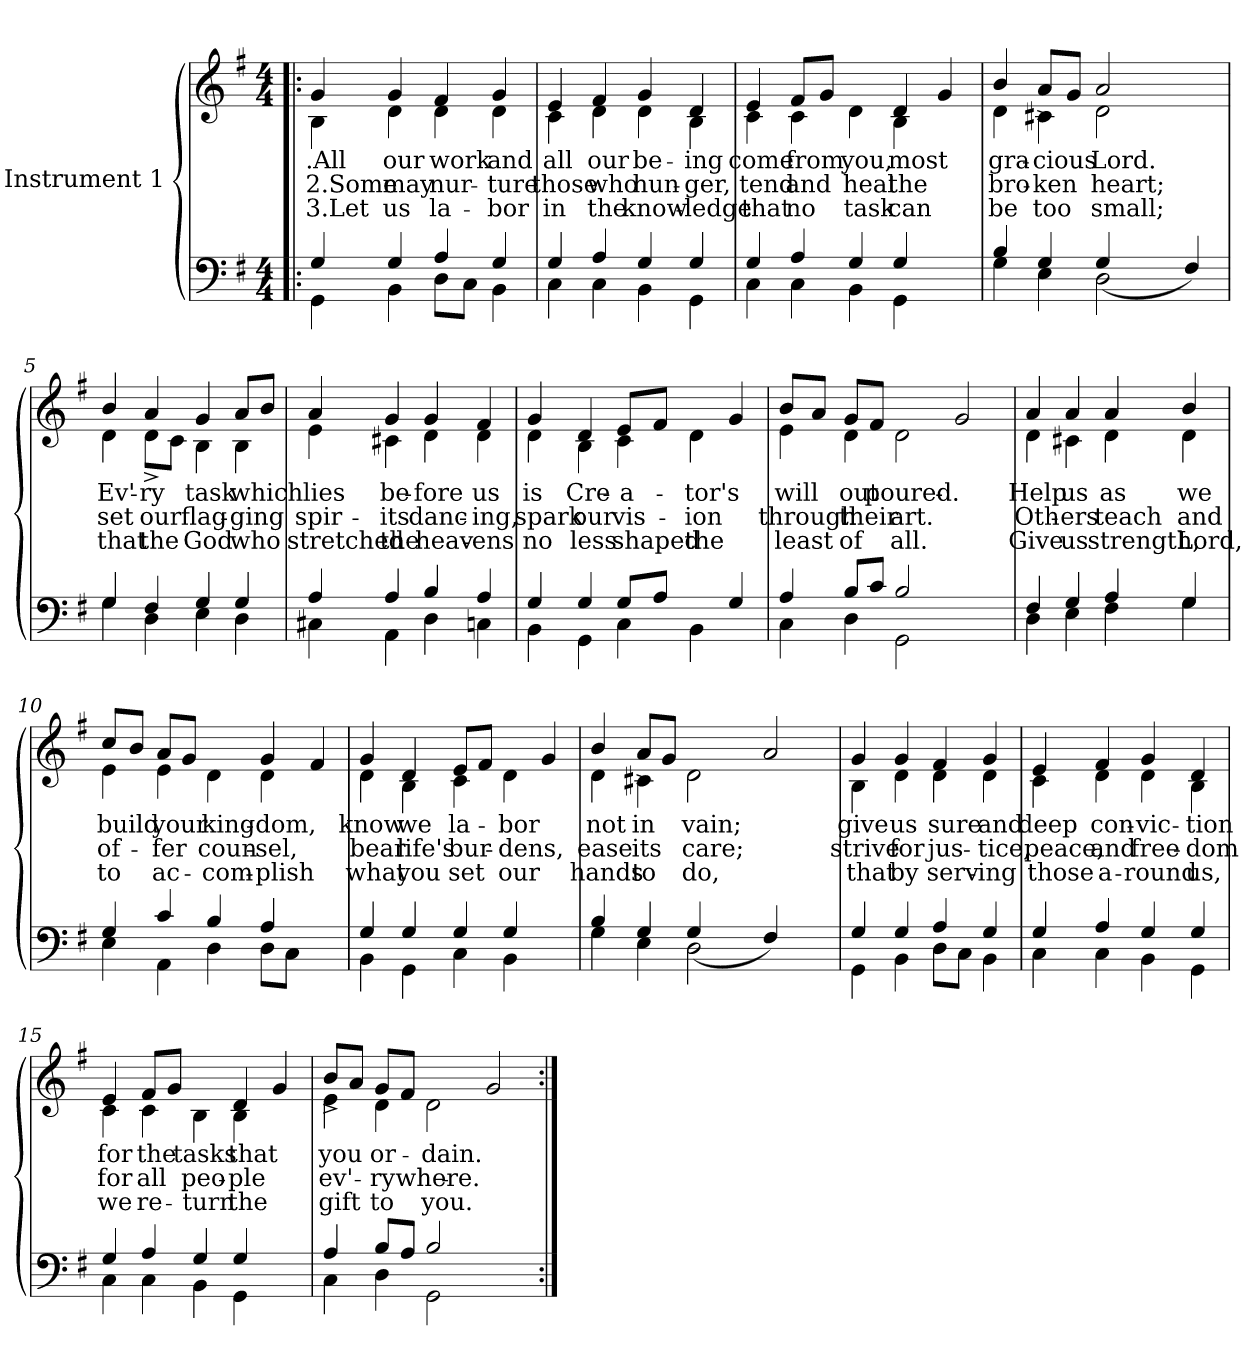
**kern	**kern	**text	**text	**text
*part2	*part1	*part1	*part1	*part1
*staff2	*staff1	*staff1	*staff1	*staff1
*I"Instrument 1	*I"Instrument 1	*	*	*
!!LO:PB:g=z
*stria5	*stria5	*	*	*
*clefF4	*clefG2	*	*	*
*k[f#]	*k[f#]	*	*	*
*G:	*G:	*	*	*
*M4/4	*M4/4	*	*	*
=1!|:	=1!|:	=1!|:	=1!|:	=1!|:
*^	*^	*	*	*
!	!	!	!	!LO:LY:b:cj	!LO:LY:b:cj	!LO:LY:b:cj
4G/	4GG\	4g/	4B<\	.All	2.Some	3.Let
!	!	!	!	!LO:LY:b:cj	!LO:LY:b:cj	!LO:LY:b:cj
4G/	4BB\	4g/	4d\	our	may	us
!	!	!	!	!LO:LY:b:cj	!LO:LY:b:cj	!LO:LY:b:cj
4A/	8D\L	4d\	4f#/	work	nur-	-la-
.	8C\J	.	.	.	.	.
!	!	!	!	!LO:LY:b:cj	!LO:LY:b:cj	!LO:LY:b:cj
4G/	4BB\	4d\	4g/	-and	ture	bor
=2	=2	=2	=2	=2	=2	=2
!	!	!	!	!LO:LY:b:cj	!LO:LY:b:cj	!LO:LY:b:cj
4C\	4G/	4e/	4c\	all	those	in
!	!	!	!	!LO:LY:b:cj	!LO:LY:b:cj	!LO:LY:b:cj
4C\	4A/	4f#/	4d\	our	who	the
!	!	!	!	!LO:LY:b:cj	!LO:LY:b:cj	!LO:LY:b:cj
4G/	4BB\	4g/	4d\	be-	-hun-	-know-
!	!	!	!	!LO:LY:b:cj	!LO:LY:b:cj	!LO:LY:b:cj
4G/	4GG\	4d/	4B\	-ing	ger,	ledge
=3	=3	=3	=3	=3	=3	=3
!	!	!	!	!LO:LY:b:cj	!LO:LY:b:cj	!LO:LY:b:cj
4G/	4C\	4c\	4e/	come	tend	that
!	!	!	!	!LO:LY:b:cj	!LO:LY:b:cj	!LO:LY:b:cj
4A/	4C\	4c\	8f#/L	from	and	no
!	!	!	!	!LO:LY:b:cj	!LO:LY:b:cj	!LO:LY:b:cj
.	.	.	8g/J	.	.	.
!	!	!	!	!LO:LY:b:cj	!LO:LY:b:cj	!LO:LY:b:cj
4G/	4BB\	4d\	4ryy	you,	heal	task
!	!	!	!	!LO:LY:b:cj	!LO:LY:b:cj	!LO:LY:b:cj
4G/	4GG\	4d/	4B\	most	the	can
4ryy	4ryy	4g/	4ryy	.	.	.
=4	=4	=4	=4	=4	=4	=4
!	!	!	!	!LO:LY:b:cj	!LO:LY:b:cj	!LO:LY:b:cj
4G\	4B/	4b/	4d\	gra-	-bro-	-be
!	!	!	!	!LO:LY:b:cj	!LO:LY:b:cj	!LO:LY:b:cj
4E\	4G/	4c#X\	8a^>/L	cious	ken	too
!	!	!	!	!LO:LY:b:cj	!LO:LY:b:cj	!LO:LY:b:cj
.	.	.	8g/J	.	.	.
!	!	!	!	!LO:LY:b:cj	!LO:LY:b:cj	!LO:LY:b:cj
2D\	(>4G/	2a/	2d\	Lord.	heart;	small;
.	2ryy	.	.	.	.	.
4F#/)	.	4ryy	4ryy	.	.	.
!!LO:LB:g=z	!!
=5	=5	=5	=5	=5	=5	=5
!	!	!	!	!LO:LY:b:cj	!LO:LY:b:cj	!LO:LY:b:cj
4G/	4G\	4b/	4d\	Ev'-	-set	that
!	!	!	!	!LO:LY:b:cj	!LO:LY:b:cj	!LO:LY:b:cj
4F#/	4D\	4a/	8d^<\L	ry	our	the
!	!	!	!	!LO:LY:b:cj	!LO:LY:b:cj	!LO:LY:b:cj
.	.	.	8c\J	.	.	-
!	!	!	!	!LO:LY:b:cj	!LO:LY:b:cj	!LO:LY:b:cj
4G/	4E\	4g/	4B\	-task	flag-	-God
!	!	!	!	!LO:LY:b:cj	!LO:LY:b:cj	!LO:LY:b:cj
4G/	4D\	4B\	8a/L	which	ging	who
!	!	!	!	!LO:LY:b:cj	!LO:LY:b:cj	!LO:LY:b:cj
.	.	.	8b/J	.	.	.
=6	=6	=6	=6	=6	=6	=6
!	!	!	!	!LO:LY:b:cj	!LO:LY:b:cj	!LO:LY:b:cj
4C#X\	4A/	4a/	4e\	lies	spir-	-stretched
!	!	!	!	!LO:LY:b:cj	!LO:LY:b:cj	!LO:LY:b:cj
4AA\	4A/	4g/	4c#X\	be-	-its	the
!	!	!	!	!LO:LY:b:cj	!LO:LY:b:cj	!LO:LY:b:cj
4B/	4D\	4g/	4d\	fore	danc-	-heav-
!	!	!	!	!LO:LY:b:cj	!LO:LY:b:cj	!LO:LY:b:cj
4A/	4Cn\	4f#/	4d\	-us	ing,	ens
=7	=7	=7	=7	=7	=7	=7
!	!	!	!	!LO:LY:b:cj	!LO:LY:b:cj	!LO:LY:b:cj
4BB\	4G/	4g/	4d\	is	spark	no
!	!	!	!	!LO:LY:b:cj	!LO:LY:b:cj	!LO:LY:b:cj
4GG\	4G/	4B\	4d/	Cre-	-our	less
!	!	!	!	!LO:LY:b:cj	!LO:LY:b:cj	!LO:LY:b:cj
4C\	8G/L	4c\	8e/L	a-	-vis-	-shaped
!	!	!	!	!LO:LY:b:cj	!LO:LY:b:cj	!LO:LY:b:cj
.	8A/J	.	8f#/J	-	-	.
!	!	!	!	!LO:LY:b:cj	!LO:LY:b:cj	!LO:LY:b:cj
4BB\	2ryy	4d\	2ryy	tor's	ion	the
4G/	.	4g/	.	.	.	.
=8	=8	=8	=8	=8	=8	=8
!	!	!	!	!LO:LY:b:cj	!LO:LY:b:cj	!LO:LY:b:cj
4A/	4C\	4e\	8b/L	will	through	least
!	!	!	!	!LO:LY:b:cj	!LO:LY:b:cj	!LO:LY:b:cj
.	.	.	8a/J	.	-	-
!	!	!	!	!LO:LY:b:cj	!LO:LY:b:cj	!LO:LY:b:cj
4D\	8B/L	4d\	8g/L	out-	-their	of
!	!	!	!	!LO:LY:b:cj	!LO:LY:b:cj	!LO:LY:b:cj
.	8c/J	.	8f#/J	poured.	.	.
!	!	!	!	!LO:LY:b:cj	!LO:LY:b:cj	!LO:LY:b:cj
2B/	2GG\	2d\	1ryy	.	art.	all.
2ryy	2ryy	2g/	.	.	.	.
!!LO:LB:g=z	!!
=9	=9	=9	=9	=9	=9	=9
!	!	!	!	!LO:LY:b:cj	!LO:LY:b:cj	!LO:LY:b:cj
4D\	4F#/	4d\	4a/	Help	Oth-	-Give
!	!	!	!	!LO:LY:b:cj	!LO:LY:b:cj	!LO:LY:b:cj
4E\	4G/	4a/	4c#X\	us	ers	us
!	!	!	!	!LO:LY:b:cj	!LO:LY:b:cj	!LO:LY:b:cj
4A/	4F#\	4a/	4d\	as	teach	strength,
!	!	!	!	!LO:LY:b:cj	!LO:LY:b:cj	!LO:LY:b:cj
4G/	4G\	4b/	4d\	we	and	Lord,
=10	=10	=10	=10	=10	=10	=10
!	!	!	!	!LO:LY:b:cj	!LO:LY:b:cj	!LO:LY:b:cj
4E\	4G/	4e\	8cc/L	build	of-	-to
!	!	!	!	!LO:LY:b:cj	!LO:LY:b:cj	!LO:LY:b:cj
.	.	.	8b/J	.	.	.
!	!	!	!	!LO:LY:b:cj	!LO:LY:b:cj	!LO:LY:b:cj
4c/	4AA\	4e\	8a/L	-your	fer	ac-
!	!	!	!	!LO:LY:b:cj	!LO:LY:b:cj	!LO:LY:b:cj
.	.	.	8g/J	--	--	--
!	!	!	!	!LO:LY:b:cj	!LO:LY:b:cj	!LO:LY:b:cj
4D\	4B/	4d\	4ryy	king-	-coun-	-com-
!	!	!	!	!LO:LY:b:cj	!LO:LY:b:cj	!LO:LY:b:cj
4A/	8D\L	4g/	4d\	-dom,	sel,	plish
.	8C\J	.	.	.	.	.
4ryy	4ryy	4f#/	4ryy	.	.	.
=11	=11	=11	=11	=11	=11	=11
!	!	!	!	!LO:LY:b:cj	!LO:LY:b:cj	!LO:LY:b:cj
4G/	4BB\	4g/	4d\	know	bear	what
!	!	!	!	!LO:LY:b:cj	!LO:LY:b:cj	!LO:LY:b:cj
4GG\	4G/	4B\	4d/	we	life's	you
!	!	!	!	!LO:LY:b:cj	!LO:LY:b:cj	!LO:LY:b:cj
4C\	4G/	4c\	8e/L	la-	-bur-	-set
!	!	!	!	!LO:LY:b:cj	!LO:LY:b:cj	!LO:LY:b:cj
.	.	.	8f#/J	-	-	.
!	!	!	!	!LO:LY:b:cj	!LO:LY:b:cj	!LO:LY:b:cj
4G/	4BB\	4d\	2ryy	bor	dens,	our
4ryy	4ryy	4g/	.	.	.	.
=12	=12	=12	=12	=12	=12	=12
!	!	!	!	!LO:LY:b:cj	!LO:LY:b:cj	!LO:LY:b:cj
4G\	4B/	4b/	4d\	not	ease	hands
!	!	!	!	!LO:LY:b:cj	!LO:LY:b:cj	!LO:LY:b:cj
4E\	4G/	4c#X\	8a^>/L	in	its	to
!	!	!	!	!LO:LY:b:cj	!LO:LY:b:cj	!LO:LY:b:cj
.	.	.	8g/J	.	.	.
!	!	!	!	!LO:LY:b:cj	!LO:LY:b:cj	!LO:LY:b:cj
2D\	(>4G/	2d\	1ryy	vain;	care;	do,
.	4ryy	.	.	.	.	.
4F#/)	2ryy	2a/	.	.	.	.
4ryy	.	.	.	.	.	.
!!LO:LB:g=z	!!
=13	=13	=13	=13	=13	=13	=13
!	!	!	!	!LO:LY:b:cj	!LO:LY:b:cj	!LO:LY:b:cj
4GG\	4G/	4B\	4g/	give	strive	that
!	!	!	!	!LO:LY:b:cj	!LO:LY:b:cj	!LO:LY:b:cj
4BB\	4G/	4d\	4g/	us	for	by
!	!	!	!	!LO:LY:b:cj	!LO:LY:b:cj	!LO:LY:b:cj
4A/	8D\L	4d\	4f#/	sure	jus-	-serv-
.	8C\J	.	.	.	.	.
!	!	!	!	!LO:LY:b:cj	!LO:LY:b:cj	!LO:LY:b:cj
4G/	4BB\	4g/	4d\	-and	tice,	ing
=14	=14	=14	=14	=14	=14	=14
!	!	!	!	!LO:LY:b:cj	!LO:LY:b:cj	!LO:LY:b:cj
4C\	4G/	4e/	4c\	deep	peace,	those
!	!	!	!	!LO:LY:b:cj	!LO:LY:b:cj	!LO:LY:b:cj
4C\	4A/	4f#/	4d\	con-	-and	a-
!	!	!	!	!LO:LY:b:cj	!LO:LY:b:cj	!LO:LY:b:cj
4G/	4BB\	4g/	4d\	-vic-	-free-	-round
!	!	!	!	!LO:LY:b:cj	!LO:LY:b:cj	!LO:LY:b:cj
4G/	4GG\	4d/	4B\	tion	dom	us,
=15	=15	=15	=15	=15	=15	=15
!	!	!	!	!LO:LY:b:cj	!LO:LY:b:cj	!LO:LY:b:cj
4G/	4C\	4c\	4e/	for	for	we
!	!	!	!	!LO:LY:b:cj	!LO:LY:b:cj	!LO:LY:b:cj
4A/	4C\	4c\	8f#/L	the	all	re-
!	!	!	!	!LO:LY:b:cj	!LO:LY:b:cj	!LO:LY:b:cj
.	.	.	8g/J	--	-	-
!	!	!	!	!LO:LY:b:cj	!LO:LY:b:cj	!LO:LY:b:cj
4G/	4BB\	4B\	4ryy	tasks	peo-	-turn
!	!	!	!	!LO:LY:b:cj	!LO:LY:b:cj	!LO:LY:b:cj
4G/	4GG\	4d/	4B\	-that	ple	the
4ryy	4ryy	4g/	4ryy	.	.	.
=16	=16	=16	=16	=16	=16	=16
!	!	!	!	!LO:LY:b:cj	!LO:LY:b:cj	!LO:LY:b:cj
4C\	4A/	4e\	8b^>/L	you	ev'-	-gift
!	!	!	!	!LO:LY:b:cj	!LO:LY:b:cj	!LO:LY:b:cj
.	.	.	8a/J	.	-	--
!	!	!	!	!LO:LY:b:cj	!LO:LY:b:cj	!LO:LY:b:cj
4D\	8B/L	4d\	8g/L	-or-	-ry-	-to
!	!	!	!	!LO:LY:b:cj	!LO:LY:b:cj	!LO:LY:b:cj
.	8A/J	.	8f#/J	.	where.	.
!	!	!	!	!LO:LY:b:cj	!LO:LY:b:cj	!LO:LY:b:cj
2B/	2GG\	2d\	1ryy	dain.	.	you.
2ryy	2ryy	2g/	.	.	.	.
*v	*v	*	*	*	*	*
*	*v	*v	*	*	*
=:|!	=:|!	=:|!	=:|!	=:|!
*-	*-	*-	*-	*-
